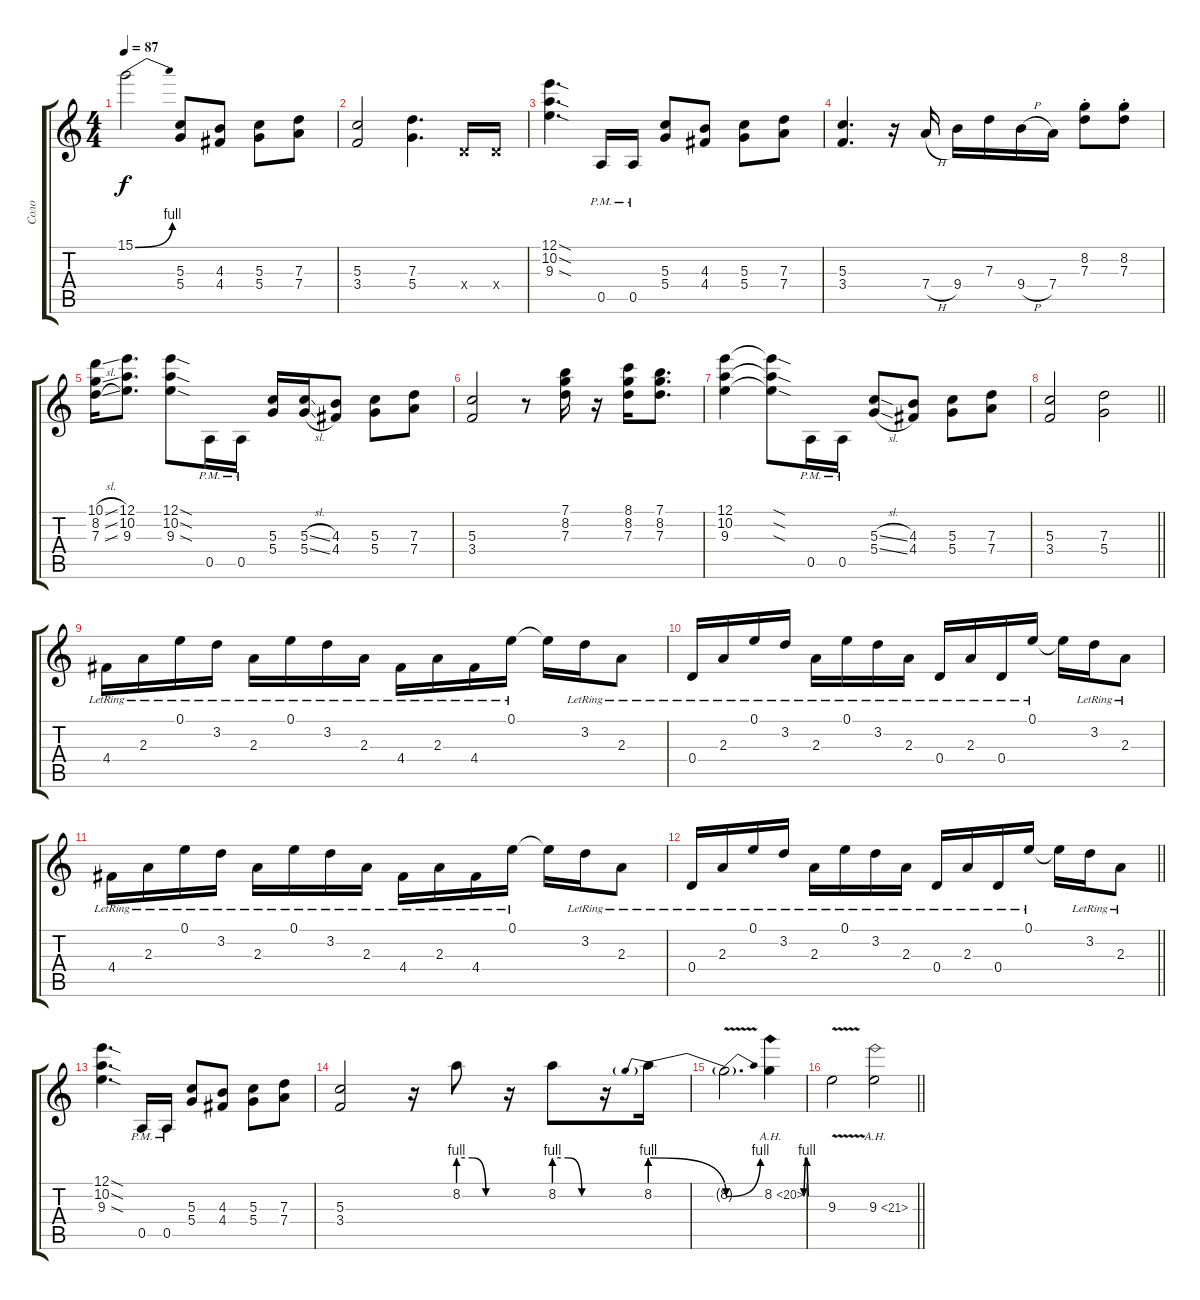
\track ("Соло" "Соло") {instrument electricguitarclean}
\staff {score tabs}
\tuning (E4 B3 G3 D3 A2 E2) {hide}
\ts (4 4)
\tempo 87
\clef g2
\ks c
15.1{be (bend 0 0 60 4)}.2{dy f} (5.3 5.4).8 (4.3 4.4).8 (5.3 5.4).8 (7.3 7.4).8 |
(5.3 3.4).2 (7.3 5.4).4{d} 0.4{x}.16 0.4{x}.16 |
(12.1{sod} 10.2{sod} 9.3{sod}).4{d} 0.5{pm}.16 0.5{pm}.16 (5.3 5.4).8 (4.3 4.4).8 (5.3 5.4).8 (7.3 7.4).8 |
(5.3 3.4).4{d} r.16 7.4{h}.16 9.4.16 7.3.16 9.4{h}.16 7.4.16 (8.2{st} 7.3{st}).8 (8.2{st} 7.3{st}).8 |
(10.1{sl} 8.2{sl} 7.3{sl}).16 (12.1 10.2 9.3).8{d} (12.1{sod} 10.2{sod} 9.3{sod}).8 0.5{pm}.16 0.5{pm}.16 (5.3 5.4).16 (5.3{sl} 5.4{sl}).16 (4.3 4.4).8 (5.3 5.4).8 (7.3 7.4).8 |
(5.3 3.4).2 r.8 (7.1 8.2 7.3).16 r.16 (8.1 8.2 7.3).16 (7.1 8.2 7.3).8{d} |
(12.1 10.2 9.3).4 (12.1{sod t} 10.2{sod t} 9.3{sod t}).8 0.5{pm}.16 0.5{pm}.16 (5.3{sl} 5.4{sl}).8 (4.3 4.4).8 (5.3 5.4).8 (7.3 7.4).8 |
\barLineRight lightlight
(5.3 3.4).2 (7.3 5.4).2 |
4.4{lr}.16{instrument electricguitarclean} 2.3{lr}.16 0.1{lr}.16 3.2{lr}.16 2.3{lr}.16 0.1{lr}.16 3.2{lr}.16 2.3{lr}.16 4.4{lr}.16 2.3{lr}.16 4.4{lr}.16 0.1{lr}.16 0.1{t}.16 3.2{lr}.16 2.3{lr}.8 |
0.4{lr}.16 2.3{lr}.16 0.1{lr}.16 3.2{lr}.16 2.3{lr}.16 0.1{lr}.16 3.2{lr}.16 2.3{lr}.16 0.4{lr}.16 2.3{lr}.16 0.4{lr}.16 0.1{lr}.16 0.1{t}.16 3.2{lr}.16 2.3{lr}.8 |
4.4{lr}.16 2.3{lr}.16 0.1{lr}.16 3.2{lr}.16 2.3{lr}.16 0.1{lr}.16 3.2{lr}.16 2.3{lr}.16 4.4{lr}.16 2.3{lr}.16 4.4{lr}.16 0.1{lr}.16 0.1{t}.16 3.2{lr}.16 2.3{lr}.8 |
\barLineRight lightlight
0.4{lr}.16 2.3{lr}.16 0.1{lr}.16 3.2{lr}.16 2.3{lr}.16 0.1{lr}.16 3.2{lr}.16 2.3{lr}.16 0.4{lr}.16 2.3{lr}.16 0.4{lr}.16 0.1{lr}.16 0.1{t}.16 3.2{lr}.16 2.3{lr}.8 |
(12.1{sod} 10.2{sod} 9.3{sod}).4{d instrument distortionguitar} 0.5{pm}.16 0.5{pm}.16 (5.3 5.4).8 (4.3 4.4).8 (5.3 5.4).8 (7.3 7.4).8 |
(5.3 3.4).2 r.16 8.2{be (custom 0 4 20 4 40 0 60 0)}.8 r.16 8.2{be (custom 0 4 20 4 40 0 60 0)}.8 r.16 8.2{be (prebendrelease 0 4 60 0)}.16 |
8.2{be (bend 0 0 60 4) v t}.2{d} 8.2{be (custom 0 0 15 4 30 4 45 0 60 0) ah 12}.4 |
\barLineRight lightlight
9.3{v}.2 9.3{ah 12}.2
